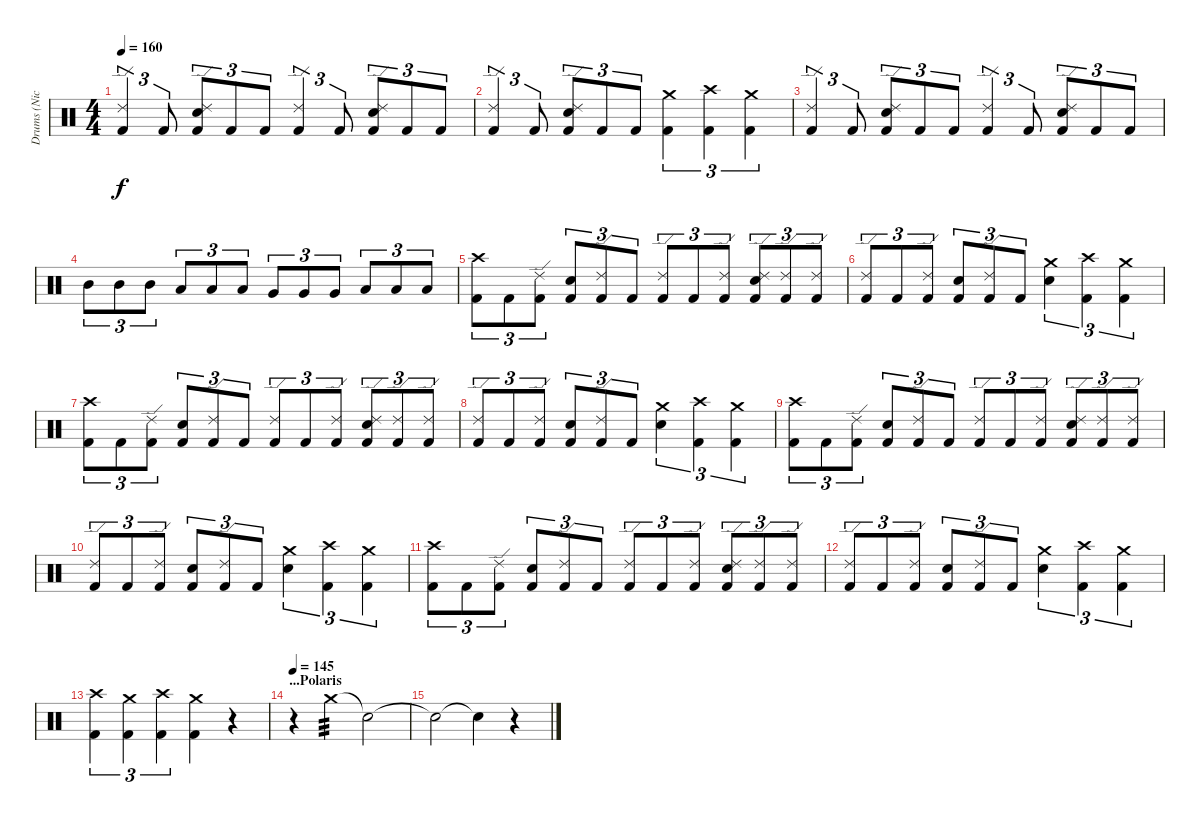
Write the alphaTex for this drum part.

\track ("Drums (Nick Menza)" "Drums (Nic") {instrument percussion}
\staff {score}
\articulation defaults
\ts (4 4)
\tempo 160
\clef neutral
\ks c
("Ride (edge) 2" "Kick (hit) 2").4{tu (3 2) dy f} "Kick (hit) 2".8{tu (3 2)} ("Ride (edge) 2" "Snare (hit) 2" "Kick (hit) 2").8{tu (3 2)} "Kick (hit) 2".8{tu (3 2)} "Kick (hit) 2".8{tu (3 2)} ("Ride (edge) 2" "Kick (hit) 2").4{tu (3 2)} "Kick (hit) 2".8{tu (3 2)} ("Ride (edge) 2" "Snare (hit) 2" "Kick (hit) 2").8{tu (3 2)} "Kick (hit) 2".8{tu (3 2)} "Kick (hit) 2".8{tu (3 2)} |
("Ride (edge) 2" "Kick (hit) 2").4{tu (3 2)} "Kick (hit) 2".8{tu (3 2)} ("Ride (edge) 2" "Snare (hit) 2" "Kick (hit) 2").8{tu (3 2)} "Kick (hit) 2".8{tu (3 2)} "Kick (hit) 2".8{tu (3 2)} ("Crash medium (hit)" "Kick (hit) 2").4{tu (3 2)} ("Crash high (hit)" "Kick (hit) 2").4{tu (3 2)} ("Crash medium (hit)" "Kick (hit) 2").4{tu (3 2)} |
("Ride (edge) 2" "Kick (hit) 2").4{tu (3 2)} "Kick (hit) 2".8{tu (3 2)} ("Ride (edge) 2" "Snare (hit) 2" "Kick (hit) 2").8{tu (3 2)} "Kick (hit) 2".8{tu (3 2)} "Kick (hit) 2".8{tu (3 2)} ("Ride (edge) 2" "Kick (hit) 2").4{tu (3 2)} "Kick (hit) 2".8{tu (3 2)} ("Ride (edge) 2" "Snare (hit) 2" "Kick (hit) 2").8{tu (3 2)} "Kick (hit) 2".8{tu (3 2)} "Kick (hit) 2".8{tu (3 2)} |
"Mid Tom (hit)".8{tu (3 2)} "Mid Tom (hit)".8{tu (3 2)} "Mid Tom (hit)".8{tu (3 2)} "Low Tom (hit)".8{tu (3 2)} "Low Tom (hit)".8{tu (3 2)} "Low Tom (hit)".8{tu (3 2)} "Very Low Tom (hit)".8{tu (3 2)} "Very Low Tom (hit)".8{tu (3 2)} "Very Low Tom (hit)".8{tu (3 2)} "Low Floor Tom (hit)".8{tu (3 2)} "Low Floor Tom (hit)".8{tu (3 2)} "Low Floor Tom (hit)".8{tu (3 2)} |
("Crash high (hit)" "Kick (hit) 2").8{tu (3 2)} "Kick (hit) 2".8{tu (3 2)} ("Ride (edge) 2" "Kick (hit) 2").8{tu (3 2)} ("Snare (hit) 2" "Kick (hit) 2").8{tu (3 2)} ("Ride (edge) 2" "Kick (hit) 2").8{tu (3 2)} "Kick (hit) 2".8{tu (3 2)} ("Ride (edge) 2" "Kick (hit) 2").8{tu (3 2)} "Kick (hit) 2".8{tu (3 2)} ("Ride (edge) 2" "Kick (hit) 2").8{tu (3 2)} ("Ride (edge) 2" "Snare (hit) 2" "Kick (hit) 2").8{tu (3 2)} ("Ride (edge) 2" "Kick (hit) 2").8{tu (3 2)} ("Ride (edge) 2" "Kick (hit) 2").8{tu (3 2)} |
("Ride (edge) 2" "Kick (hit) 2").8{tu (3 2)} "Kick (hit) 2".8{tu (3 2)} ("Ride (edge) 2" "Kick (hit) 2").8{tu (3 2)} ("Snare (hit) 2" "Kick (hit) 2").8{tu (3 2)} ("Ride (edge) 2" "Kick (hit) 2").8{tu (3 2)} "Kick (hit) 2".8{tu (3 2)} ("Crash medium (hit)" "Snare (hit) 2").4{tu (3 2)} ("Crash high (hit)" "Kick (hit) 2").4{tu (3 2)} ("Crash medium (hit)" "Kick (hit) 2").4{tu (3 2)} |
("Crash high (hit)" "Kick (hit) 2").8{tu (3 2)} "Kick (hit) 2".8{tu (3 2)} ("Ride (edge) 2" "Kick (hit) 2").8{tu (3 2)} ("Snare (hit) 2" "Kick (hit) 2").8{tu (3 2)} ("Ride (edge) 2" "Kick (hit) 2").8{tu (3 2)} "Kick (hit) 2".8{tu (3 2)} ("Ride (edge) 2" "Kick (hit) 2").8{tu (3 2)} "Kick (hit) 2".8{tu (3 2)} ("Ride (edge) 2" "Kick (hit) 2").8{tu (3 2)} ("Ride (edge) 2" "Snare (hit) 2" "Kick (hit) 2").8{tu (3 2)} ("Ride (edge) 2" "Kick (hit) 2").8{tu (3 2)} ("Ride (edge) 2" "Kick (hit) 2").8{tu (3 2)} |
("Ride (edge) 2" "Kick (hit) 2").8{tu (3 2)} "Kick (hit) 2".8{tu (3 2)} ("Ride (edge) 2" "Kick (hit) 2").8{tu (3 2)} ("Snare (hit) 2" "Kick (hit) 2").8{tu (3 2)} ("Ride (edge) 2" "Kick (hit) 2").8{tu (3 2)} "Kick (hit) 2".8{tu (3 2)} ("Crash medium (hit)" "Snare (hit) 2").4{tu (3 2)} ("Crash high (hit)" "Kick (hit) 2").4{tu (3 2)} ("Crash medium (hit)" "Kick (hit) 2").4{tu (3 2)} |
("Crash high (hit)" "Kick (hit) 2").8{tu (3 2)} "Kick (hit) 2".8{tu (3 2)} ("Ride (edge) 2" "Kick (hit) 2").8{tu (3 2)} ("Snare (hit) 2" "Kick (hit) 2").8{tu (3 2)} ("Ride (edge) 2" "Kick (hit) 2").8{tu (3 2)} "Kick (hit) 2".8{tu (3 2)} ("Ride (edge) 2" "Kick (hit) 2").8{tu (3 2)} "Kick (hit) 2".8{tu (3 2)} ("Ride (edge) 2" "Kick (hit) 2").8{tu (3 2)} ("Ride (edge) 2" "Snare (hit) 2" "Kick (hit) 2").8{tu (3 2)} ("Ride (edge) 2" "Kick (hit) 2").8{tu (3 2)} ("Ride (edge) 2" "Kick (hit) 2").8{tu (3 2)} |
("Ride (edge) 2" "Kick (hit) 2").8{tu (3 2)} "Kick (hit) 2".8{tu (3 2)} ("Ride (edge) 2" "Kick (hit) 2").8{tu (3 2)} ("Snare (hit) 2" "Kick (hit) 2").8{tu (3 2)} ("Ride (edge) 2" "Kick (hit) 2").8{tu (3 2)} "Kick (hit) 2".8{tu (3 2)} ("Crash medium (hit)" "Snare (hit) 2").4{tu (3 2)} ("Crash high (hit)" "Kick (hit) 2").4{tu (3 2)} ("Crash medium (hit)" "Kick (hit) 2").4{tu (3 2)} |
("Crash high (hit)" "Kick (hit) 2").8{tu (3 2)} "Kick (hit) 2".8{tu (3 2)} ("Ride (edge) 2" "Kick (hit) 2").8{tu (3 2)} ("Snare (hit) 2" "Kick (hit) 2").8{tu (3 2)} ("Ride (edge) 2" "Kick (hit) 2").8{tu (3 2)} "Kick (hit) 2".8{tu (3 2)} ("Ride (edge) 2" "Kick (hit) 2").8{tu (3 2)} "Kick (hit) 2".8{tu (3 2)} ("Ride (edge) 2" "Kick (hit) 2").8{tu (3 2)} ("Ride (edge) 2" "Snare (hit) 2" "Kick (hit) 2").8{tu (3 2)} ("Ride (edge) 2" "Kick (hit) 2").8{tu (3 2)} ("Ride (edge) 2" "Kick (hit) 2").8{tu (3 2)} |
("Ride (edge) 2" "Kick (hit) 2").8{tu (3 2)} "Kick (hit) 2".8{tu (3 2)} ("Ride (edge) 2" "Kick (hit) 2").8{tu (3 2)} ("Snare (hit) 2" "Kick (hit) 2").8{tu (3 2)} ("Ride (edge) 2" "Kick (hit) 2").8{tu (3 2)} "Kick (hit) 2".8{tu (3 2)} ("Crash medium (hit)" "Snare (hit) 2").4{tu (3 2)} ("Crash high (hit)" "Kick (hit) 2").4{tu (3 2)} ("Crash medium (hit)" "Kick (hit) 2").4{tu (3 2)} |
("Crash high (hit)" "Kick (hit) 2").4{tu (3 2)} ("Crash medium (hit)" "Kick (hit) 2").4{tu (3 2)} ("Crash high (hit)" "Kick (hit) 2").4{tu (3 2)} ("Crash medium (hit)" "Kick (hit) 2").4 r.4 |
\section ("" "...Polaris")
\tempo 145
r.4{volume 0} "Crash medium (hit)".4{tp 3 volume 16} "Snare (hit)"{t}.2 |
"Snare (hit)"{t}.2 "Snare (hit)"{t}.4 r.4
